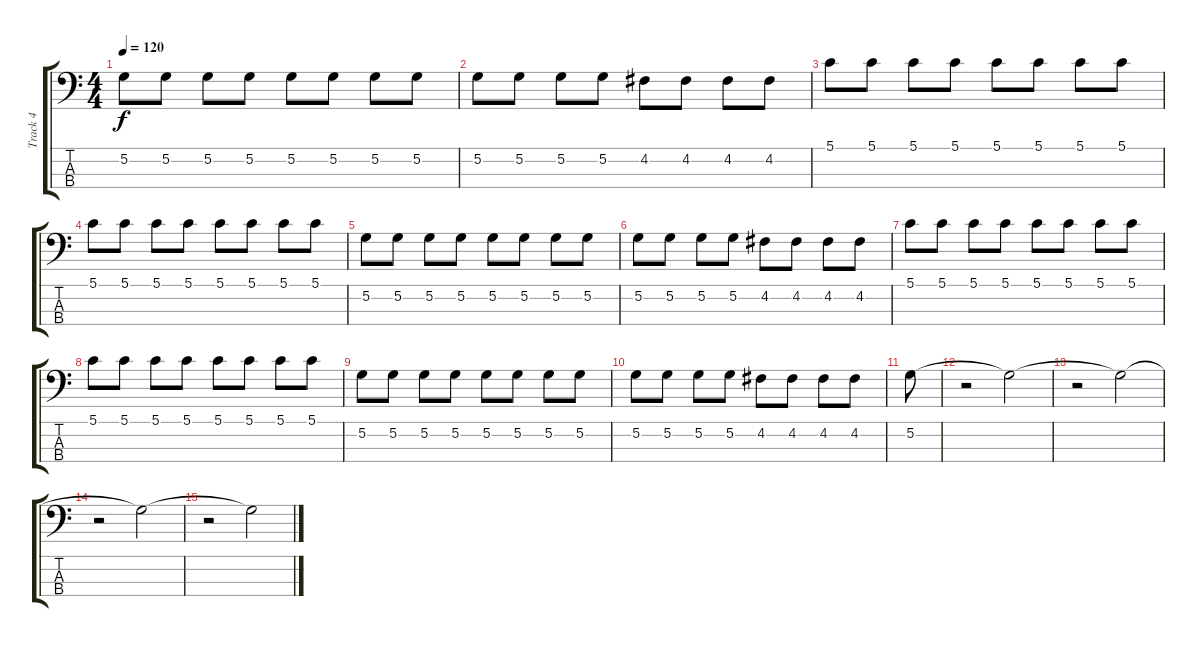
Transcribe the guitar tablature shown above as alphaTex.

\track ("Track 4" "Track 4") {instrument electricbassfinger}
\staff {score tabs}
\tuning (G2 D2 A1 E1) {hide}
\ts (4 4)
\tempo 120
\clef f4
\ks c
5.2.8{dy f} 5.2.8 5.2.8 5.2.8 5.2.8 5.2.8 5.2.8 5.2.8 |
5.2.8 5.2.8 5.2.8 5.2.8 4.2.8 4.2.8 4.2.8 4.2.8 |
5.1.8 5.1.8 5.1.8 5.1.8 5.1.8 5.1.8 5.1.8 5.1.8 |
5.1.8 5.1.8 5.1.8 5.1.8 5.1.8 5.1.8 5.1.8 5.1.8 |
5.2.8 5.2.8 5.2.8 5.2.8 5.2.8 5.2.8 5.2.8 5.2.8 |
5.2.8 5.2.8 5.2.8 5.2.8 4.2.8 4.2.8 4.2.8 4.2.8 |
5.1.8 5.1.8 5.1.8 5.1.8 5.1.8 5.1.8 5.1.8 5.1.8 |
5.1.8 5.1.8 5.1.8 5.1.8 5.1.8 5.1.8 5.1.8 5.1.8 |
5.2.8 5.2.8 5.2.8 5.2.8 5.2.8 5.2.8 5.2.8 5.2.8 |
5.2.8 5.2.8 5.2.8 5.2.8 4.2.8 4.2.8 4.2.8 4.2.8 |
5.2.8 |
r.2 5.2{t}.2 |
r.2 5.2{t}.2 |
r.2 5.2{t}.2 |
r.2 5.2{t}.2
